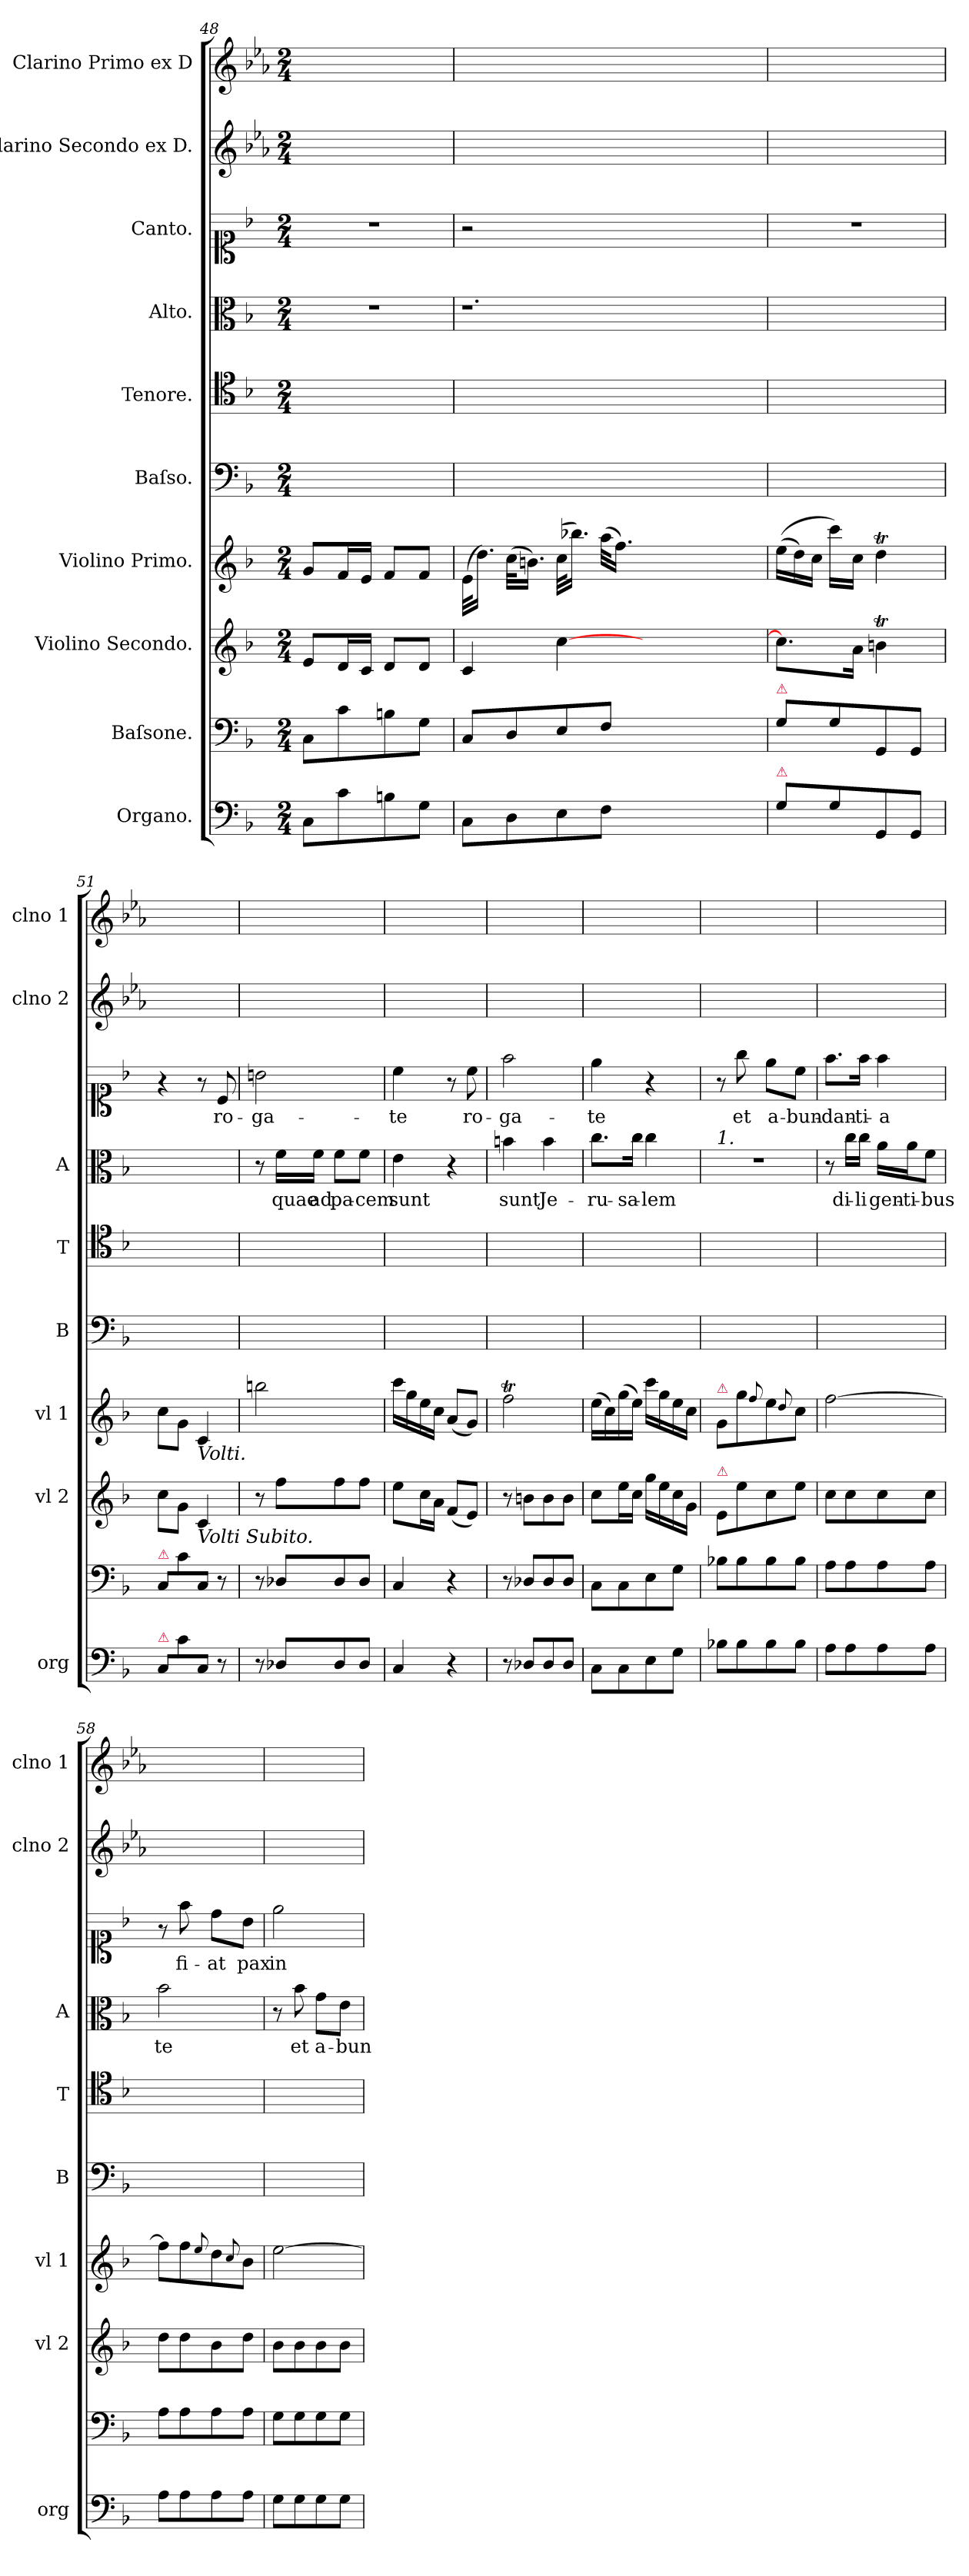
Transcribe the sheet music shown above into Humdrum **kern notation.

**kern	**dynam	**kern	**dynam	**kern	**dynam	**kern	**dynam	**kern	**kern	**kern	**text	**kern	**text	**kern	**kern
*part10	*part10	*part9	*part9	*part8	*part8	*part7	*part7	*part6	*part5	*part4	*part4	*part3	*part3	*part2	*part1
*staff10	*staff10	*staff9	*staff9	*staff8	*staff8	*staff7	*staff7	*staff6	*staff5	*staff4	*staff4	*staff3	*staff3	*staff2	*staff1
*I"Organo.	*	*I"Baſsone.	*	*I"Violino Secondo.	*	*I"Violino Primo.	*	*I"Baſso.	*I"Tenore.	*I"Alto.	*	*I"Canto.	*	*I"Clarino Secondo ex D.	*I"Clarino Primo ex D
*I'org	*	*	*	*I'vl 2	*	*I'vl 1	*	*I'B	*I'T	*I'A	*	*	*	*I'clno 2	*I'clno 1
*clefF4	*	*clefF4	*	*clefG2	*	*clefG2	*	*clefF4	*clefC4	*clefC3	*	*clefC1	*	*clefG2	*clefG2
*	*	*	*	*	*	*	*	*	*	*	*	*	*	*ITrd-1c-2	*ITrd-1c-2
*k[b-]	*	*k[b-]	*	*k[b-]	*	*k[b-]	*	*k[b-]	*k[b-]	*k[b-]	*	*k[b-]	*	*k[b-]	*k[b-]
*F:	*	*F:	*	*F:	*	*F:	*	*F:	*F:	*F:	*	*F:	*	*F:	*F:
*M2/4	*	*M2/4	*	*M2/4	*	*M2/4	*	*M2/4	*M2/4	*M2/4	*	*M2/4	*	*M2/4	*M2/4
=48	=48	=48	=48	=48	=48	=48	=48	=48	=48	=48	=48	=48	=48	=48	=48
8C\L	.	8C\L	.	8e/L	.	8g/L	.	2ryy	2ryy	2r	.	2r	.	2ryy	2ryy
8c\	.	8c\	.	16d/L	.	16f/L	.	.	.	.	.	.	.	.	.
.	.	.	.	16c/JJ	.	16e/JJ	.	.	.	.	.	.	.	.	.
8Bn\	.	8Bn\	.	8d/L	.	8f/L	.	.	.	.	.	.	.	.	.
8G\J	.	8G\J	.	8d/J	.	8f/J	.	.	.	.	.	.	.	.	.
=49	=49	=49	=49	=49	=49	=49	=49	=49	=49	=49	=49	=49	=49	=49	=49
!	!	!	!	!	!	!	!LO:DY:rj	!	!	!	!	!	!	!	!
8C\L	.	8C/L	.	4c/	for	(32e\KLL	for	2ryy	2ryy	1.r	.	2r	.	2ryy	2ryy
.	.	.	.	.	.	16.dd\JJ)	.	.	.	.	.	.	.	.	.
8D\	.	8D/	.	.	.	(32cc\KLL	.	.	.	.	.	.	.	.	.
.	.	.	.	.	.	16.bn\JJ)	.	.	.	.	.	.	.	.	.
8E\	.	8E/	.	[4cc\	.	(32cc\KLL	.	.	.	.	.	.	.	.	.
.	.	.	.	.	.	16.bb-X\JJ)	.	.	.	.	.	.	.	.	.
8F\J	.	8F/J	.	.	.	(32aa\KLL	.	.	.	.	.	.	.	.	.
.	.	.	.	.	.	16.ff\JJ)	.	.	.	.	.	.	.	.	.
1ryy	.	1ryy	.	1ryy	.	1ryy	.	1ryy	1ryy	.	.	1ryy	.	1ryy	1ryy
=50	=50	=50	=50	=50	=50	=50	=50	=50	=50	=50	=50	=50	=50	=50	=50
*	*	*	*	*	*	*Xtuplet	*	*	*	*	*	*	*	*	*
!	!	!LO:TX:a:color=crimson:t=⚠	!	!	!	!	!	!	!	!	!	!	!	!	!
!LO:TX:a:color=crimson:t=⚠	!	!	!	!	!	!	!	!	!	!	!	!	!	!	!
8G\L	.	8G\L	.	8.cc\L]	.	((24ee\LL	.	2ryy	2ryy	2ryy	.	2r	.	2ryy	2ryy
.	.	.	.	.	.	24dd\)	.	.	.	.	.	.	.	.	.
.	.	.	.	.	.	24cc\JJ	.	.	.	.	.	.	.	.	.
8G\	.	8G\	.	.	.	16ccc\LL)	.	.	.	.	.	.	.	.	.
.	.	.	.	16a\Jk	.	16cc\JJ	.	.	.	.	.	.	.	.	.
8GG/	.	8GG/	.	4bnt\	.	4ddT\	.	.	.	.	.	.	.	.	.
8GG/J	.	8GG/J	.	.	.	.	.	.	.	.	.	.	.	.	.
=51	=51	=51	=51	=51	=51	=51	=51	=51	=51	=51	=51	=51	=51	=51	=51
!	!	!LO:TX:a:color=crimson:t=⚠	!	!	!	!	!	!	!	!	!	!	!	!	!
!LO:TX:a:color=crimson:t=⚠	!	!	!	!	!	!	!	!	!	!	!	!	!	!	!
8C/L	.	8C/L	.	8cc\L	.	8cc\L	.	2ryy	2ryy	2ryy	.	4r	.	2ryy	2ryy
8c\	.	8c\	.	8g\J	.	8g\J	.	.	.	.	.	.	.	.	.
!	!	!	!	!	!	!LO:TX:b:i:t=Volti.	!	!	!	!	!	!	!	!	!
!	!	!	!	!LO:TX:b:i:t=Volti Subito.	!	!	!	!	!	!	!	!	!	!	!
8C/J	.	8C/J	.	4c/	.	4c/	.	.	.	.	.	8r	.	.	.
8r	.	8r	.	.	.	.	.	.	.	.	.	8c/	ro-	.	.
=52	=52	=52	=52	=52	=52	=52	=52	=52	=52	=52	=52	=52	=52	=52	=52
8r	.	8r	.	8r	pian	2bbn\	pian	2ryy	2ryy	8r	.	2bn\	-ga-	2ryy	2ryy
8D-X/L	pia&colon;	8D-X/L	po.	8ff\L	.	.	.	.	.	16f\LL	quae	.	.	.	.
.	.	.	.	.	.	.	.	.	.	16f\JJ	ad	.	.	.	.
8D-/	.	8D-/	.	8ff\	.	.	.	.	.	8f\L	pa-	.	.	.	.
8D-/J	.	8D-/J	.	8ff\J	.	.	.	.	.	8f\J	-cem	.	.	.	.
=53	=53	=53	=53	=53	=53	=53	=53	=53	=53	=53	=53	=53	=53	=53	=53
4C/	.	4C/	.	8ee\L	.	16ccc\LL	.	2ryy	2ryy	4e\	sunt	4cc\	-te	2ryy	2ryy
.	.	.	.	.	.	16gg\	.	.	.	.	.	.	.	.	.
.	.	.	.	16cc\L	.	16ee\	.	.	.	.	.	.	.	.	.
.	.	.	.	16a\JJ	.	16cc\JJ	.	.	.	.	.	.	.	.	.
4r	.	4r	.	(8f/L	.	(8a/L	.	.	.	4r	.	8r	.	.	.
!	!	!	!	!	!	!	!	!	!	!	!	!	!LO:LY:i	!	!
.	.	.	.	8e/J)	.	8g/J)	.	.	.	.	.	8cc\	ro-	.	.
=54	=54	=54	=54	=54	=54	=54	=54	=54	=54	=54	=54	=54	=54	=54	=54
!	!	!	!	!	!	!	!	!	!	!	!	!	!LO:LY:i	!	!
8r	.	8r	.	8r	.	2ffT\	.	2ryy	2ryy	4bn\	sunt	2ff\	-ga-	2ryy	2ryy
8D-X/L	.	8D-X/L	.	8bn\L	.	.	.	.	.	.	.	.	.	.	.
8D-/	.	8D-/	.	8b\	.	.	.	.	.	4b\	Je-	.	.	.	.
8D-/J	.	8D-/J	.	8b\J	.	.	.	.	.	.	.	.	.	.	.
=55	=55	=55	=55	=55	=55	=55	=55	=55	=55	=55	=55	=55	=55	=55	=55
!	!	!	!	!	!	!	!	!	!	!	!	!	!LO:LY:i	!	!
8C\L	.	8C\L	.	8cc\L	.	(16ee\LL	.	2ryy	2ryy	8.cc\L	-ru-	4ee\	-te	2ryy	2ryy
.	.	.	.	.	.	16cc\)	.	.	.	.	.	.	.	.	.
8C\	.	8C\	.	16ee\L	.	(16gg\	.	.	.	.	.	.	.	.	.
.	.	.	.	16cc\JJ	.	16ee\JJ)	.	.	.	16cc\Jk	-sa-	.	.	.	.
8E\	.	8E\	.	16gg\LL	.	16ccc\LL	.	.	.	4cc\	-lem	4r	.	.	.
.	.	.	.	16ee\	.	16gg\	.	.	.	.	.	.	.	.	.
8G\J	.	8G\J	.	16cc\	.	16ee\	.	.	.	.	.	.	.	.	.
.	.	.	.	16g\JJ	.	16cc\JJ	.	.	.	.	.	.	.	.	.
=56	=56	=56	=56	=56	=56	=56	=56	=56	=56	=56	=56	=56	=56	=56	=56
!	!	!	!	!	!	!	!	!	!	!LO:TX:a:i:t=1.	!	!	!	!	!
!	!	!	!	!	!	!LO:TX:a:color=crimson:t=⚠	!	!	!	!	!	!	!	!	!
!	!	!	!	!LO:TX:a:color=crimson:t=⚠	!	!	!	!	!	!	!	!	!	!	!
8B-X\L	.	8B-X\L	.	8e/L	.	8g/L	.	2ryy	2ryy	2r	.	8r	.	2ryy	2ryy
8B-\	.	8B-\	.	8ee\	.	8gg\	.	.	.	.	.	8gg\	et	.	.
.	.	.	.	.	.	8qqff/	.	.	.	.	.	.	.	.	.
8B-\	.	8B-\	.	8cc\	.	8ee\	.	.	.	.	.	8ee\L	a-	.	.
.	.	.	.	.	.	8qqdd/	.	.	.	.	.	.	.	.	.
8B-\J	.	8B-\J	.	8ee\J	.	8cc\J	.	.	.	.	.	8cc\J	-bun-	.	.
=57	=57	=57	=57	=57	=57	=57	=57	=57	=57	=57	=57	=57	=57	=57	=57
8A\L	.	8A\L	.	8cc\L	.	[2ff\	.	2ryy	2ryy	8r	.	8.ff\L	-dan-	2ryy	2ryy
8A\	.	8A\	.	8cc\	.	.	.	.	.	16cc\LL	di-	.	.	.	.
.	.	.	.	.	.	.	.	.	.	16cc\JJ	-li	16ff\Jk	-ti-	.	.
8A\	.	8A\	.	8cc\	.	.	.	.	.	16a\LL	gen-	4ff\	-a	.	.
.	.	.	.	.	.	.	.	.	.	16a\J	-ti-	.	.	.	.
8A\J	.	8A\J	.	8cc\J	.	.	.	.	.	8f\J	-bus	.	.	.	.
=58	=58	=58	=58	=58	=58	=58	=58	=58	=58	=58	=58	=58	=58	=58	=58
8A\L	.	8A\L	.	8dd\L	.	8ff\L]	.	2ryy	2ryy	2b-\	te	8r	.	2ryy	2ryy
8A\	.	8A\	.	8dd\	.	8ff\	.	.	.	.	.	8ff\	fi-	.	.
.	.	.	.	.	.	8qqee/	.	.	.	.	.	.	.	.	.
8A\	.	8A\	.	8b-\	.	8dd\	.	.	.	.	.	8dd\L	-at	.	.
.	.	.	.	.	.	8qqcc/	.	.	.	.	.	.	.	.	.
8A\J	.	8A\J	.	8dd\J	.	8b-\J	.	.	.	.	.	8b-\J	pax	.	.
=59	=59	=59	=59	=59	=59	=59	=59	=59	=59	=59	=59	=59	=59	=59	=59
8G\L	.	8G\L	.	8b-\L	.	[2ee\	.	2ryy	2ryy	8r	.	2ee\	in	2ryy	2ryy
8G\	.	8G\	.	8b-\	.	.	.	.	.	8b-\	et	.	.	.	.
8G\	.	8G\	.	8b-\	.	.	.	.	.	8g\L	a-	.	.	.	.
8G\J	.	8G\J	.	8b-\J	.	.	.	.	.	8e\J	-bun-	.	.	.	.
=	=	=	=	=	=	=	=	=	=	=	=	=	=	=	=
*-	*-	*-	*-	*-	*-	*-	*-	*-	*-	*-	*-	*-	*-	*-	*-
